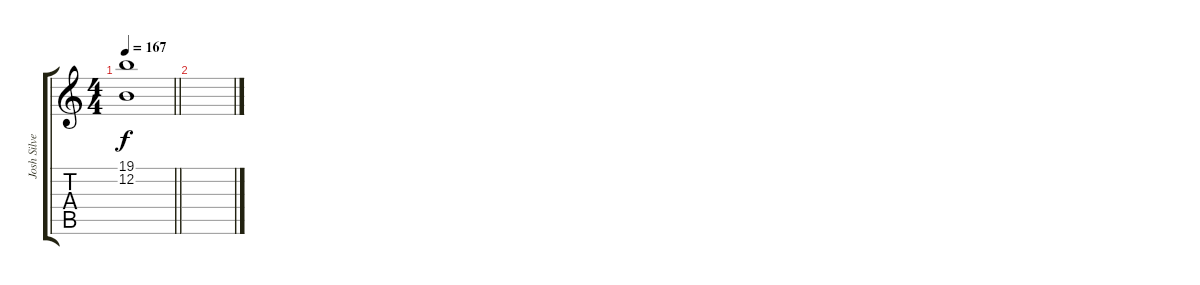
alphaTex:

\track ("Josh Silver" "Josh Silve") {instrument harpsichord}
\staff {score tabs}
\tuning (E4 B3 G3 D3 A2 E2) {hide}
\ts (4 4)
\tempo 167
\clef g2
\barLineRight lightlight
\ks c
(19.1{t} 12.2{t}).1{dy f} |
\section ("" "")
